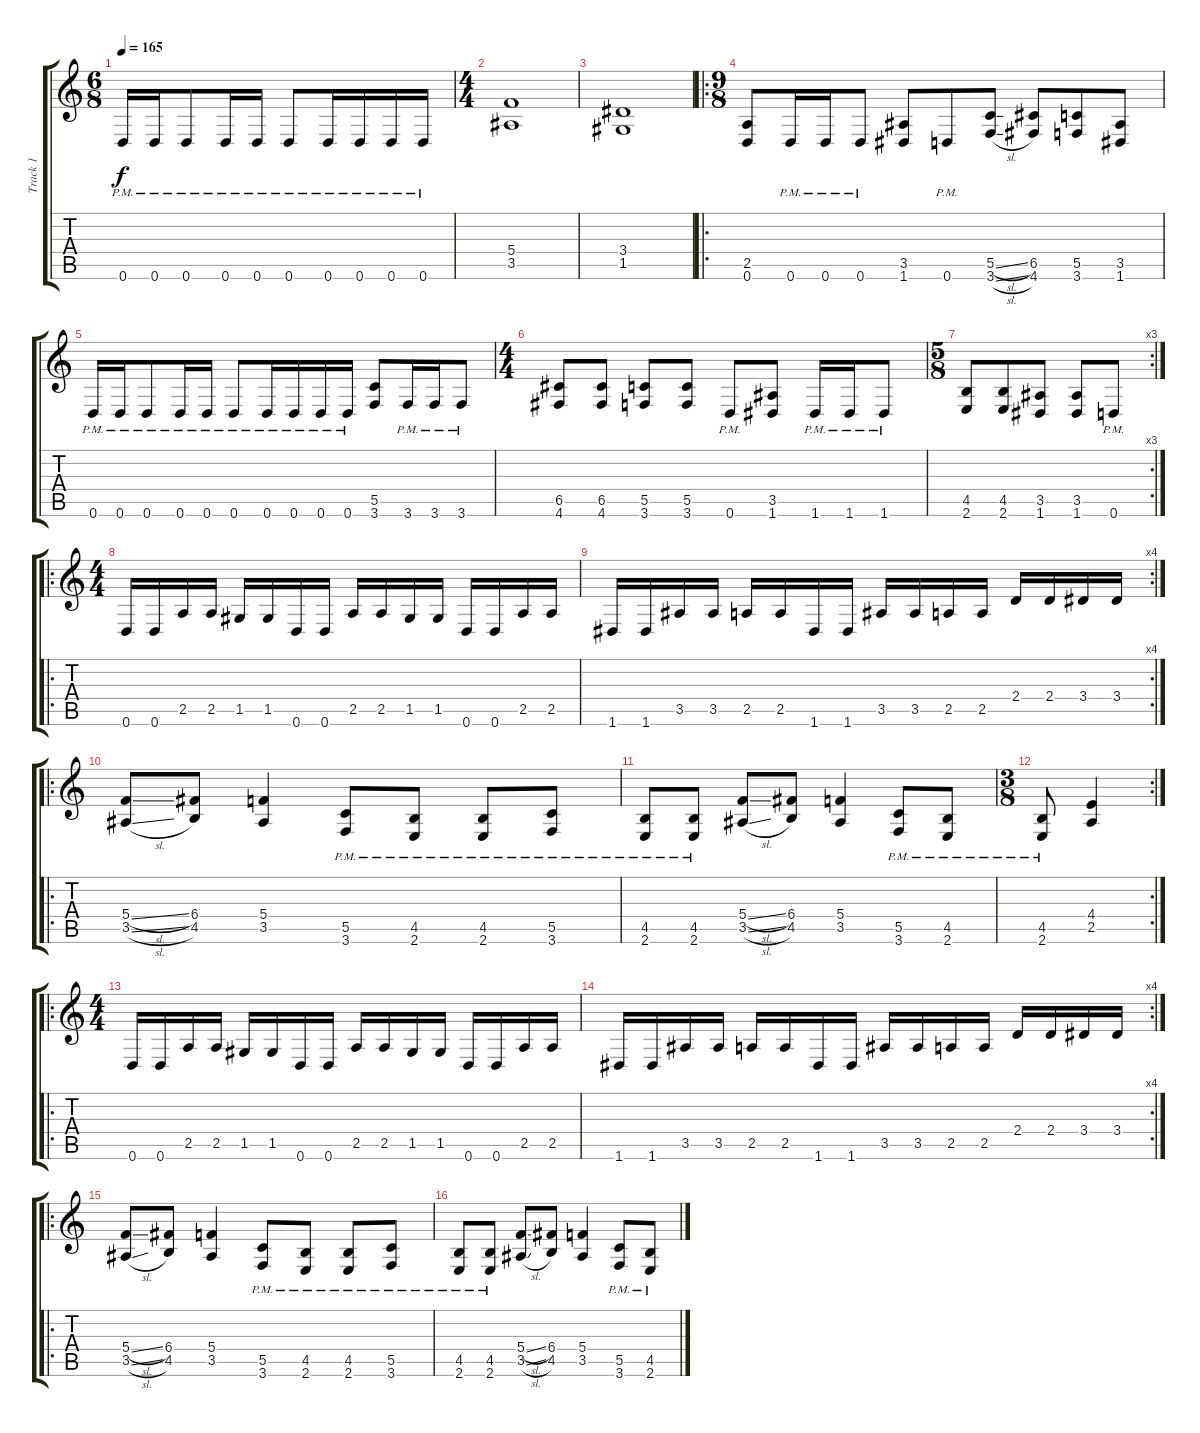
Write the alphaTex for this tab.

\track ("Track 1" "Track 1") {instrument distortionguitar}
\staff {score tabs}
\tuning (D4 A3 F3 C3 G2 D2) {hide}
\ts (6 8)
\tempo 165
\clef g2
\ks c
0.6{pm}.16{dy f} 0.6{pm}.16 0.6{pm}.8 0.6{pm}.16 0.6{pm}.16 0.6{pm}.8 0.6{pm}.16 0.6{pm}.16 0.6{pm}.16 0.6{pm}.16 |
\ts (4 4)
(5.4 3.5).1 |
(3.4 1.5).1 |
\ro
\ts (9 8)
(2.5 0.6).8 0.6{pm}.16 0.6{pm}.16 0.6{pm}.8 (3.5 1.6).8 0.6{pm}.8 (5.5{sl} 3.6{sl}).8 (6.5 4.6).8 (5.5 3.6).8 (3.5 1.6).8 |
0.6{pm}.16 0.6{pm}.16 0.6{pm}.8 0.6{pm}.16 0.6{pm}.16 0.6{pm}.8 0.6{pm}.16 0.6{pm}.16 0.6{pm}.16 0.6{pm}.16 (5.5 3.6).8 3.6{pm}.16 3.6{pm}.16 3.6{pm}.8 |
\ts (4 4)
(6.5 4.6).8 (6.5 4.6).8 (5.5 3.6).8 (5.5 3.6).8 0.6{pm}.8 (3.5 1.6).8 1.6{pm}.16 1.6{pm}.16 1.6{pm}.8 |
\rc 3
\ts (5 8)
(4.5 2.6).8 (4.5 2.6).8 (3.5 1.6).8 (3.5 1.6).8 0.6{pm}.8 |
\ro
\ts (4 4)
0.6.16 0.6.16 2.5.16 2.5.16 1.5.16 1.5.16 0.6.16 0.6.16 2.5.16 2.5.16 1.5.16 1.5.16 0.6.16 0.6.16 2.5.16 2.5.16 |
\rc 4
1.6.16 1.6.16 3.5.16 3.5.16 2.5.16 2.5.16 1.6.16 1.6.16 3.5.16 3.5.16 2.5.16 2.5.16 2.4.16 2.4.16 3.4.16 3.4.16 |
\ro
(5.4{sl} 3.5{sl}).8 (6.4 4.5).8 (5.4 3.5).4 (5.5{pm} 3.6{pm}).8 (4.5{pm} 2.6{pm}).8 (4.5{pm} 2.6{pm}).8 (5.5{pm} 3.6{pm}).8 |
(4.5{pm} 2.6{pm}).8 (4.5{pm} 2.6{pm}).8 (5.4{sl} 3.5{sl}).8 (6.4 4.5).8 (5.4 3.5).4 (5.5{pm} 3.6{pm}).8 (4.5{pm} 2.6{pm}).8 |
\rc 2
\ts (3 8)
(4.5{pm} 2.6{pm}).8 (4.4 2.5).4 |
\ro
\ts (4 4)
0.6.16 0.6.16 2.5.16 2.5.16 1.5.16 1.5.16 0.6.16 0.6.16 2.5.16 2.5.16 1.5.16 1.5.16 0.6.16 0.6.16 2.5.16 2.5.16 |
\rc 4
1.6.16 1.6.16 3.5.16 3.5.16 2.5.16 2.5.16 1.6.16 1.6.16 3.5.16 3.5.16 2.5.16 2.5.16 2.4.16 2.4.16 3.4.16 3.4.16 |
\ro
(5.4{sl} 3.5{sl}).8 (6.4 4.5).8 (5.4 3.5).4 (5.5{pm} 3.6{pm}).8 (4.5{pm} 2.6{pm}).8 (4.5{pm} 2.6{pm}).8 (5.5{pm} 3.6{pm}).8 |
(4.5{pm} 2.6{pm}).8 (4.5{pm} 2.6{pm}).8 (5.4{sl} 3.5{sl}).8 (6.4 4.5).8 (5.4 3.5).4 (5.5{pm} 3.6{pm}).8 (4.5{pm} 2.6{pm}).8
